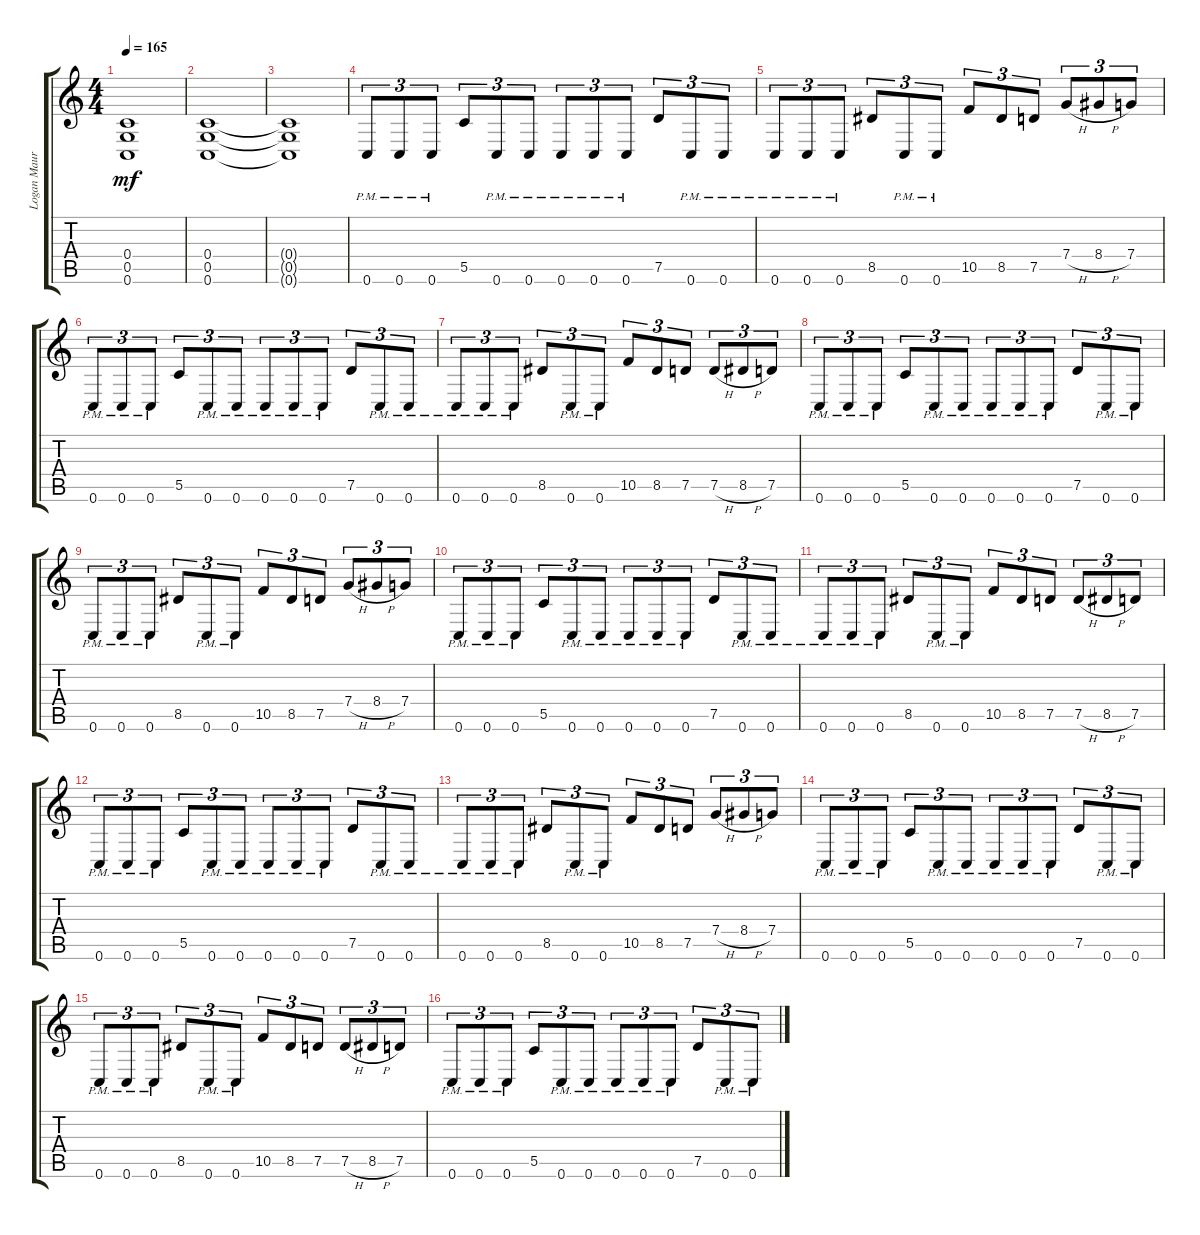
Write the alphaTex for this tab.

\track ("Logan Maurer" "Logan Maur") {instrument distortionguitar}
\staff {score tabs}
\tuning (D4 A3 F3 C3 G2 C2) {hide}
\ts (4 4)
\tempo 165
\clef g2
\ks c
(0.4{t} 0.5{t} 0.6{t}).1{dy mf} |
(0.4 0.5 0.6).1 |
(0.4{t} 0.5{t} 0.6{t}).1 |
0.6{pm}.8{tu (3 2)} 0.6{pm}.8{tu (3 2)} 0.6{pm}.8{tu (3 2)} 5.5.8{tu (3 2)} 0.6{pm}.8{tu (3 2)} 0.6{pm}.8{tu (3 2)} 0.6{pm}.8{tu (3 2)} 0.6{pm}.8{tu (3 2)} 0.6{pm}.8{tu (3 2)} 7.5.8{tu (3 2)} 0.6{pm}.8{tu (3 2)} 0.6{pm}.8{tu (3 2)} |
0.6{pm}.8{tu (3 2)} 0.6{pm}.8{tu (3 2)} 0.6{pm}.8{tu (3 2)} 8.5.8{tu (3 2)} 0.6{pm}.8{tu (3 2)} 0.6{pm}.8{tu (3 2)} 10.5.8{tu (3 2)} 8.5.8{tu (3 2)} 7.5.8{tu (3 2)} 7.4{h}.8{tu (3 2)} 8.4{h}.8{tu (3 2)} 7.4.8{tu (3 2)} |
0.6{pm}.8{tu (3 2)} 0.6{pm}.8{tu (3 2)} 0.6{pm}.8{tu (3 2)} 5.5.8{tu (3 2)} 0.6{pm}.8{tu (3 2)} 0.6{pm}.8{tu (3 2)} 0.6{pm}.8{tu (3 2)} 0.6{pm}.8{tu (3 2)} 0.6{pm}.8{tu (3 2)} 7.5.8{tu (3 2)} 0.6{pm}.8{tu (3 2)} 0.6{pm}.8{tu (3 2)} |
0.6{pm}.8{tu (3 2)} 0.6{pm}.8{tu (3 2)} 0.6{pm}.8{tu (3 2)} 8.5.8{tu (3 2)} 0.6{pm}.8{tu (3 2)} 0.6{pm}.8{tu (3 2)} 10.5.8{tu (3 2)} 8.5.8{tu (3 2)} 7.5.8{tu (3 2)} 7.5{h}.8{tu (3 2)} 8.5{h}.8{tu (3 2)} 7.5.8{tu (3 2)} |
0.6{pm}.8{tu (3 2)} 0.6{pm}.8{tu (3 2)} 0.6{pm}.8{tu (3 2)} 5.5.8{tu (3 2)} 0.6{pm}.8{tu (3 2)} 0.6{pm}.8{tu (3 2)} 0.6{pm}.8{tu (3 2)} 0.6{pm}.8{tu (3 2)} 0.6{pm}.8{tu (3 2)} 7.5.8{tu (3 2)} 0.6{pm}.8{tu (3 2)} 0.6{pm}.8{tu (3 2)} |
0.6{pm}.8{tu (3 2)} 0.6{pm}.8{tu (3 2)} 0.6{pm}.8{tu (3 2)} 8.5.8{tu (3 2)} 0.6{pm}.8{tu (3 2)} 0.6{pm}.8{tu (3 2)} 10.5.8{tu (3 2)} 8.5.8{tu (3 2)} 7.5.8{tu (3 2)} 7.4{h}.8{tu (3 2)} 8.4{h}.8{tu (3 2)} 7.4.8{tu (3 2)} |
0.6{pm}.8{tu (3 2)} 0.6{pm}.8{tu (3 2)} 0.6{pm}.8{tu (3 2)} 5.5.8{tu (3 2)} 0.6{pm}.8{tu (3 2)} 0.6{pm}.8{tu (3 2)} 0.6{pm}.8{tu (3 2)} 0.6{pm}.8{tu (3 2)} 0.6{pm}.8{tu (3 2)} 7.5.8{tu (3 2)} 0.6{pm}.8{tu (3 2)} 0.6{pm}.8{tu (3 2)} |
0.6{pm}.8{tu (3 2)} 0.6{pm}.8{tu (3 2)} 0.6{pm}.8{tu (3 2)} 8.5.8{tu (3 2)} 0.6{pm}.8{tu (3 2)} 0.6{pm}.8{tu (3 2)} 10.5.8{tu (3 2)} 8.5.8{tu (3 2)} 7.5.8{tu (3 2)} 7.5{h}.8{tu (3 2)} 8.5{h}.8{tu (3 2)} 7.5.8{tu (3 2)} |
0.6{pm}.8{tu (3 2)} 0.6{pm}.8{tu (3 2)} 0.6{pm}.8{tu (3 2)} 5.5.8{tu (3 2)} 0.6{pm}.8{tu (3 2)} 0.6{pm}.8{tu (3 2)} 0.6{pm}.8{tu (3 2)} 0.6{pm}.8{tu (3 2)} 0.6{pm}.8{tu (3 2)} 7.5.8{tu (3 2)} 0.6{pm}.8{tu (3 2)} 0.6{pm}.8{tu (3 2)} |
0.6{pm}.8{tu (3 2)} 0.6{pm}.8{tu (3 2)} 0.6{pm}.8{tu (3 2)} 8.5.8{tu (3 2)} 0.6{pm}.8{tu (3 2)} 0.6{pm}.8{tu (3 2)} 10.5.8{tu (3 2)} 8.5.8{tu (3 2)} 7.5.8{tu (3 2)} 7.4{h}.8{tu (3 2)} 8.4{h}.8{tu (3 2)} 7.4.8{tu (3 2)} |
0.6{pm}.8{tu (3 2)} 0.6{pm}.8{tu (3 2)} 0.6{pm}.8{tu (3 2)} 5.5.8{tu (3 2)} 0.6{pm}.8{tu (3 2)} 0.6{pm}.8{tu (3 2)} 0.6{pm}.8{tu (3 2)} 0.6{pm}.8{tu (3 2)} 0.6{pm}.8{tu (3 2)} 7.5.8{tu (3 2)} 0.6{pm}.8{tu (3 2)} 0.6{pm}.8{tu (3 2)} |
0.6{pm}.8{tu (3 2)} 0.6{pm}.8{tu (3 2)} 0.6{pm}.8{tu (3 2)} 8.5.8{tu (3 2)} 0.6{pm}.8{tu (3 2)} 0.6{pm}.8{tu (3 2)} 10.5.8{tu (3 2)} 8.5.8{tu (3 2)} 7.5.8{tu (3 2)} 7.5{h}.8{tu (3 2)} 8.5{h}.8{tu (3 2)} 7.5.8{tu (3 2)} |
0.6{pm}.8{tu (3 2)} 0.6{pm}.8{tu (3 2)} 0.6{pm}.8{tu (3 2)} 5.5.8{tu (3 2)} 0.6{pm}.8{tu (3 2)} 0.6{pm}.8{tu (3 2)} 0.6{pm}.8{tu (3 2)} 0.6{pm}.8{tu (3 2)} 0.6{pm}.8{tu (3 2)} 7.5.8{tu (3 2)} 0.6{pm}.8{tu (3 2)} 0.6{pm}.8{tu (3 2)}
